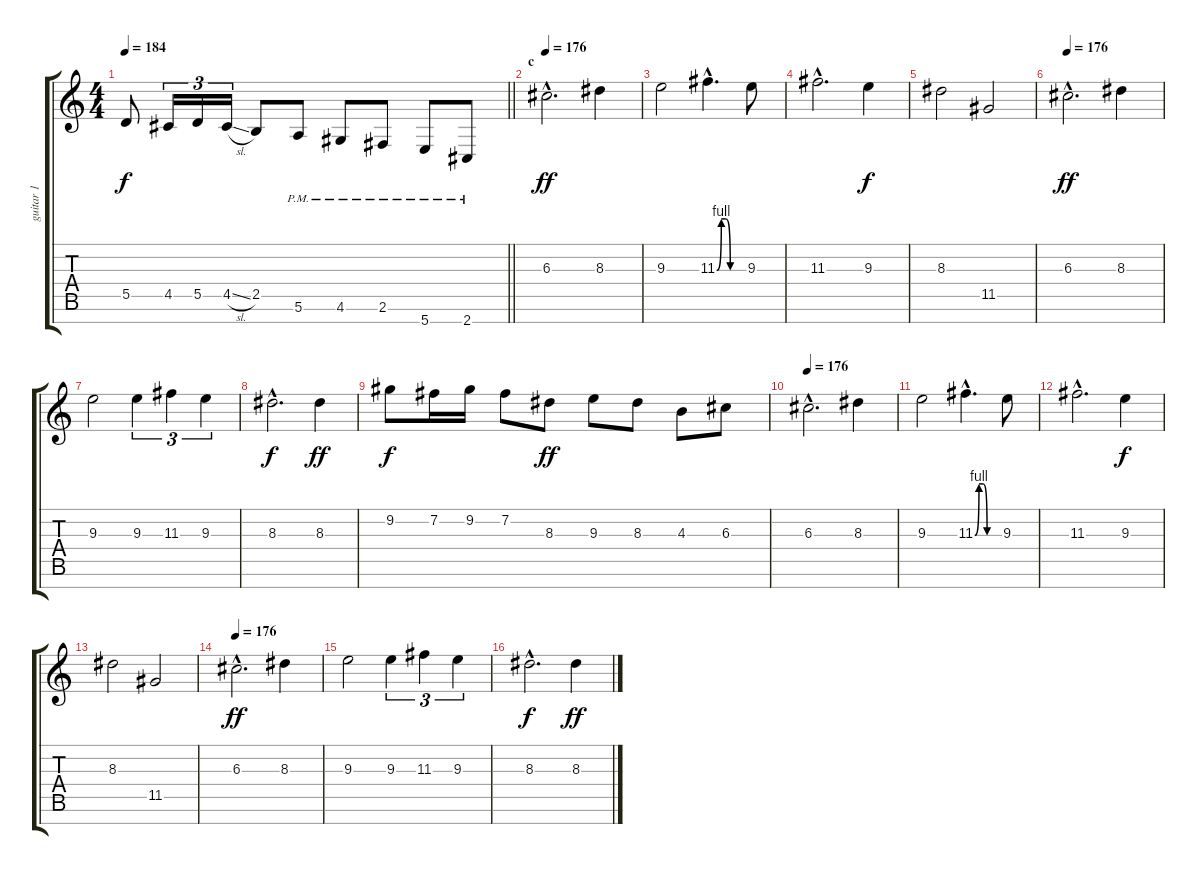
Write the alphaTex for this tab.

\track ("guitar 1" "guitar 1") {instrument distortionguitar}
\staff {score tabs}
\tuning (E4 B3 G3 D3 A2 E2 B1) {hide}
\ts (4 4)
\tempo 184
\clef g2
\barLineRight lightlight
\ks c
5.5{t}.8{dy f} 4.5.16{tu (3 2)} 5.5.16{tu (3 2)} 4.5{sl}.16{tu (3 2)} 2.5.8 5.6{pm}.8 4.6{pm}.8 2.6{pm}.8 5.7{pm}.8 2.7{pm}.8 |
\section ("" "c")
\tempo 176
6.3{hac}.2{d dy ff balance 8} 8.3.4 |
9.3.2 11.3{be (custom 0 0 10 4 20 4 30 0 60 0) hac}.4{d} 9.3.8 |
11.3{hac}.2{d} 9.3.4{dy f} |
8.3.2 11.5.2 |
\tempo 176
6.3{hac}.2{d dy ff} 8.3.4 |
9.3.2 9.3.4{tu (3 2)} 11.3.4{tu (3 2)} 9.3.4{tu (3 2)} |
8.3{hac}.2{d dy f} 8.3.4{dy ff} |
9.2.8{dy f} 7.2.16 9.2.16 7.2.8 8.3.8{dy ff} 9.3.8 8.3.8 4.3.8 6.3.8 |
\tempo 176
6.3{hac}.2{d} 8.3.4 |
9.3.2 11.3{be (custom 0 0 10 4 20 4 30 0 60 0) hac}.4{d} 9.3.8 |
11.3{hac}.2{d} 9.3.4{dy f} |
8.3.2 11.5.2 |
\tempo 176
6.3{hac}.2{d dy ff} 8.3.4 |
9.3.2 9.3.4{tu (3 2)} 11.3.4{tu (3 2)} 9.3.4{tu (3 2)} |
8.3{hac}.2{d dy f} 8.3.4{dy ff}
